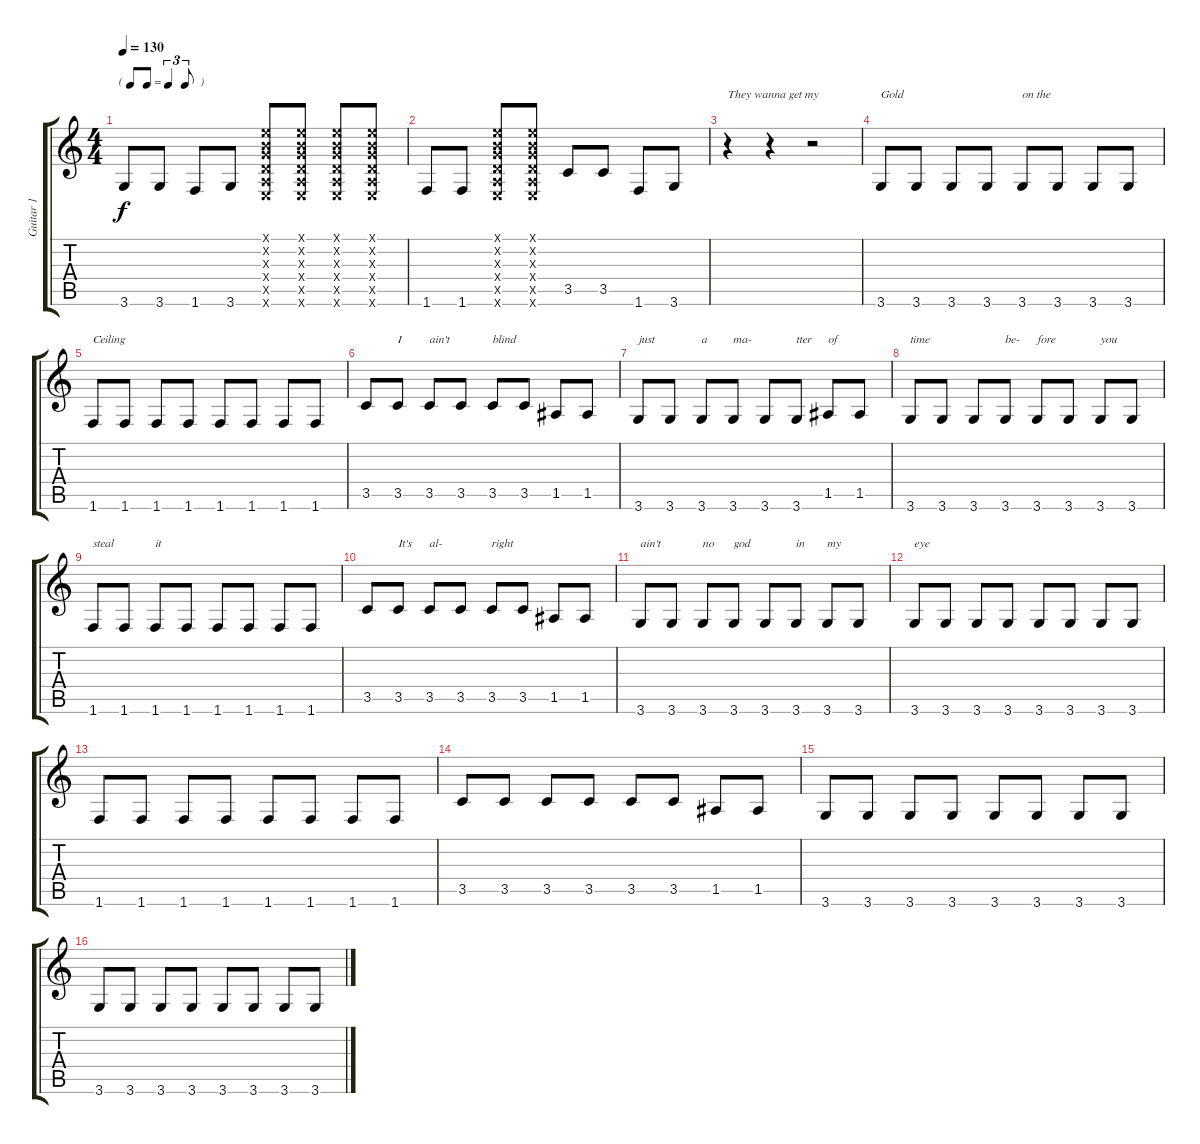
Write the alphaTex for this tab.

\track ("Guitar 1" "Guitar 1") {instrument overdrivenguitar}
\staff {score tabs}
\tuning (E4 B3 G3 D3 A2 E2) {hide}
\ts (4 4)
\tf triplet8th
\tempo 130
\clef g2
\ks c
3.6.8{dy f} 3.6.8 1.6.8 3.6.8 (0.1{x} 0.2{x} 0.3{x} 0.4{x} 0.5{x} 0.6{x}).8 (0.1{x} 0.2{x} 0.3{x} 0.4{x} 0.5{x} 0.6{x}).8 (0.1{x} 0.2{x} 0.3{x} 0.4{x} 0.5{x} 0.6{x}).8 (0.1{x} 0.2{x} 0.3{x} 0.4{x} 0.5{x} 0.6{x}).8 |
1.6.8 1.6.8 (0.1{x} 0.2{x} 0.3{x} 0.4{x} 0.5{x} 0.6{x}).8 (0.1{x} 0.2{x} 0.3{x} 0.4{x} 0.5{x} 0.6{x}).8 3.5.8 3.5.8 1.6.8 3.6.8 |
r.4{txt "They wanna get my"} r.4 r.2 |
3.6.8{txt "Gold"} 3.6.8 3.6.8 3.6.8 3.6.8{txt "on the"} 3.6.8 3.6.8 3.6.8 |
1.6.8{txt "Ceiling"} 1.6.8 1.6.8 1.6.8 1.6.8 1.6.8 1.6.8 1.6.8 |
3.5.8 3.5.8{txt "I"} 3.5.8{txt "ain't"} 3.5.8 3.5.8{txt "blind"} 3.5.8 1.5.8 1.5.8 |
3.6.8{txt "just "} 3.6.8 3.6.8{txt "a"} 3.6.8{txt "ma-"} 3.6.8 3.6.8{txt "tter"} 1.5.8{txt "of"} 1.5.8 |
3.6.8{txt "time"} 3.6.8 3.6.8 3.6.8{txt "be-"} 3.6.8{txt "fore"} 3.6.8 3.6.8{txt "you"} 3.6.8 |
1.6.8{txt "steal"} 1.6.8 1.6.8{txt "it"} 1.6.8 1.6.8 1.6.8 1.6.8 1.6.8 |
3.5.8 3.5.8{txt "It's"} 3.5.8{txt "al-"} 3.5.8 3.5.8{txt "right"} 3.5.8 1.5.8 1.5.8 |
3.6.8{txt "ain't"} 3.6.8 3.6.8{txt "no"} 3.6.8{txt "god"} 3.6.8 3.6.8{txt "in"} 3.6.8{txt "my"} 3.6.8 |
3.6.8{txt "eye"} 3.6.8 3.6.8 3.6.8 3.6.8 3.6.8 3.6.8 3.6.8 |
1.6.8 1.6.8 1.6.8 1.6.8 1.6.8 1.6.8 1.6.8 1.6.8 |
3.5.8 3.5.8 3.5.8 3.5.8 3.5.8 3.5.8 1.5.8 1.5.8 |
3.6.8 3.6.8 3.6.8 3.6.8 3.6.8 3.6.8 3.6.8 3.6.8 |
3.6.8 3.6.8 3.6.8 3.6.8 3.6.8 3.6.8 3.6.8 3.6.8
